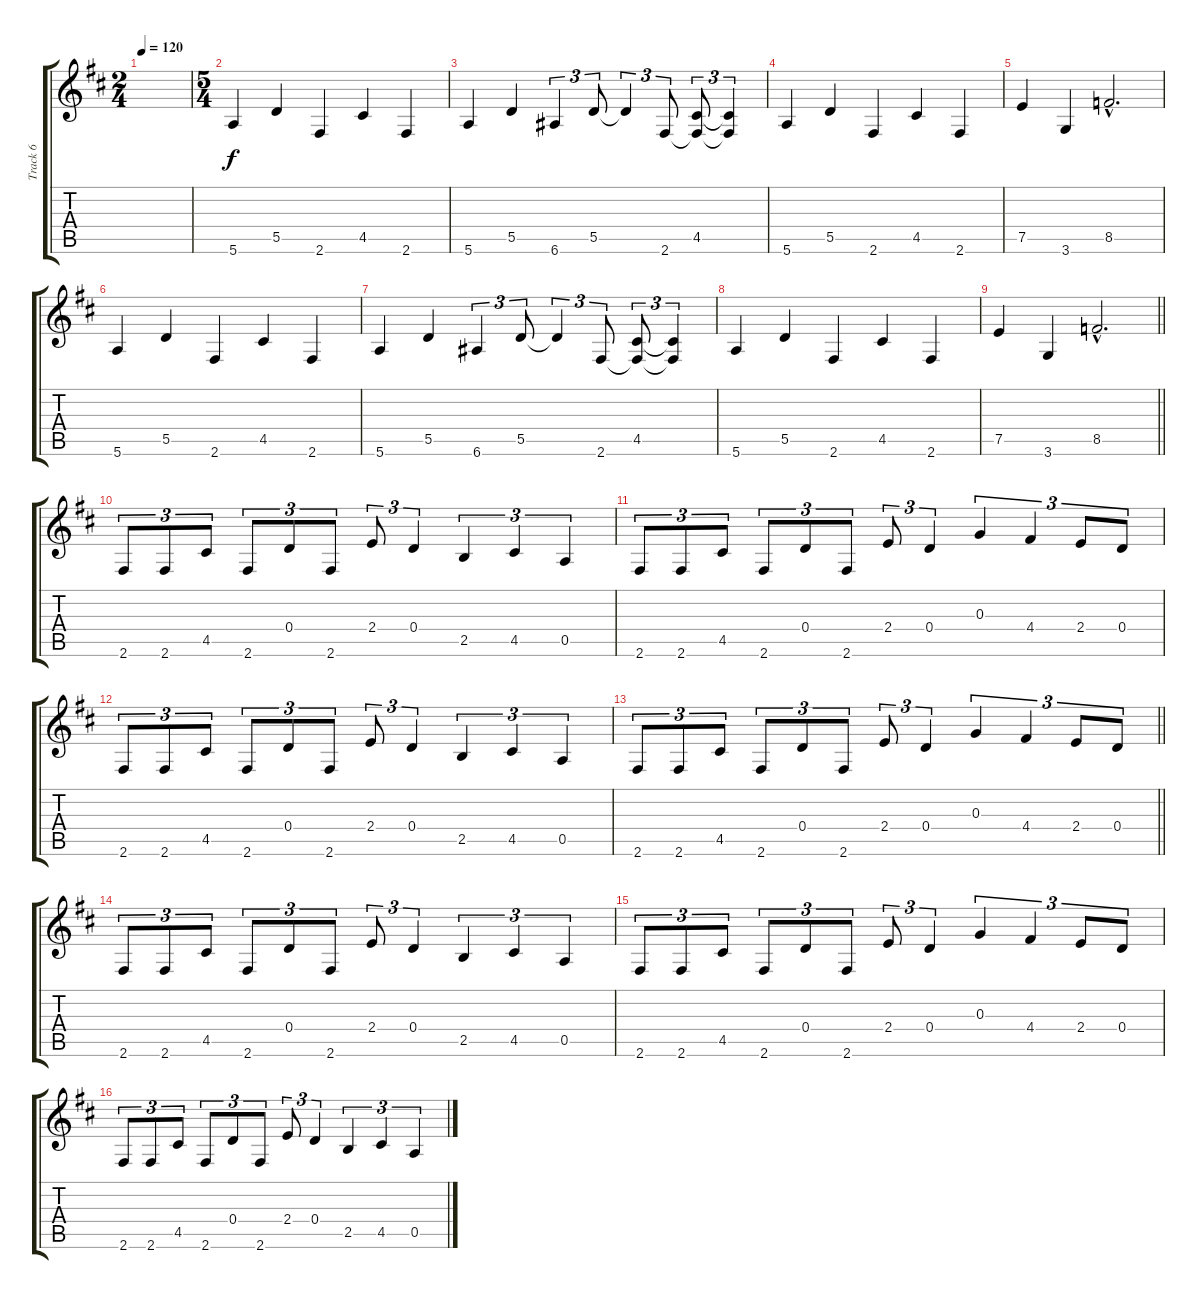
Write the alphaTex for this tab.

\track ("Track 6" "Track 6") {instrument overdrivenguitar}
\staff {score tabs}
\tuning (E4 B3 G3 D3 A2 E2) {hide}
\ts (2 4)
\tempo 120
\clef g2
\ks bminor
|
\ts (5 4)
5.6.4 5.5.4 2.6.4 4.5.4 2.6.4 |
5.6.4 5.5.4 6.6.4{tu (3 2)} 5.5.8{tu (3 2)} 5.5{t}.4{tu (3 2)} 2.6.8{tu (3 2)} (4.5 2.6{t}).8{tu (3 2)} (4.5{t} 2.6{t}).4{tu (3 2)} |
5.6.4 5.5.4 2.6.4 4.5.4 2.6.4 |
7.5.4 3.6.4 8.5{hac}.2{d} |
5.6.4 5.5.4 2.6.4 4.5.4 2.6.4 |
5.6.4 5.5.4 6.6.4{tu (3 2)} 5.5.8{tu (3 2)} 5.5{t}.4{tu (3 2)} 2.6.8{tu (3 2)} (4.5 2.6{t}).8{tu (3 2)} (4.5{t} 2.6{t}).4{tu (3 2)} |
5.6.4 5.5.4 2.6.4 4.5.4 2.6.4 |
\barLineRight lightlight
7.5.4 3.6.4 8.5{hac}.2{d} |
\section ("" "")
2.6.8{tu (3 2)} 2.6.8{tu (3 2)} 4.5.8{tu (3 2)} 2.6.8{tu (3 2)} 0.4.8{tu (3 2)} 2.6.8{tu (3 2)} 2.4.8{tu (3 2)} 0.4.4{tu (3 2)} 2.5.4{tu (3 2)} 4.5.4{tu (3 2)} 0.5.4{tu (3 2)} |
2.6.8{tu (3 2)} 2.6.8{tu (3 2)} 4.5.8{tu (3 2)} 2.6.8{tu (3 2)} 0.4.8{tu (3 2)} 2.6.8{tu (3 2)} 2.4.8{tu (3 2)} 0.4.4{tu (3 2)} 0.3.4{tu (3 2)} 4.4.4{tu (3 2)} 2.4.8{tu (3 2)} 0.4.8{tu (3 2)} |
2.6.8{tu (3 2)} 2.6.8{tu (3 2)} 4.5.8{tu (3 2)} 2.6.8{tu (3 2)} 0.4.8{tu (3 2)} 2.6.8{tu (3 2)} 2.4.8{tu (3 2)} 0.4.4{tu (3 2)} 2.5.4{tu (3 2)} 4.5.4{tu (3 2)} 0.5.4{tu (3 2)} |
\barLineRight lightlight
2.6.8{tu (3 2)} 2.6.8{tu (3 2)} 4.5.8{tu (3 2)} 2.6.8{tu (3 2)} 0.4.8{tu (3 2)} 2.6.8{tu (3 2)} 2.4.8{tu (3 2)} 0.4.4{tu (3 2)} 0.3.4{tu (3 2)} 4.4.4{tu (3 2)} 2.4.8{tu (3 2)} 0.4.8{tu (3 2)} |
\section ("" "")
2.6.8{tu (3 2)} 2.6.8{tu (3 2)} 4.5.8{tu (3 2)} 2.6.8{tu (3 2)} 0.4.8{tu (3 2)} 2.6.8{tu (3 2)} 2.4.8{tu (3 2)} 0.4.4{tu (3 2)} 2.5.4{tu (3 2)} 4.5.4{tu (3 2)} 0.5.4{tu (3 2)} |
2.6.8{tu (3 2)} 2.6.8{tu (3 2)} 4.5.8{tu (3 2)} 2.6.8{tu (3 2)} 0.4.8{tu (3 2)} 2.6.8{tu (3 2)} 2.4.8{tu (3 2)} 0.4.4{tu (3 2)} 0.3.4{tu (3 2)} 4.4.4{tu (3 2)} 2.4.8{tu (3 2)} 0.4.8{tu (3 2)} |
2.6.8{tu (3 2)} 2.6.8{tu (3 2)} 4.5.8{tu (3 2)} 2.6.8{tu (3 2)} 0.4.8{tu (3 2)} 2.6.8{tu (3 2)} 2.4.8{tu (3 2)} 0.4.4{tu (3 2)} 2.5.4{tu (3 2)} 4.5.4{tu (3 2)} 0.5.4{tu (3 2)}
